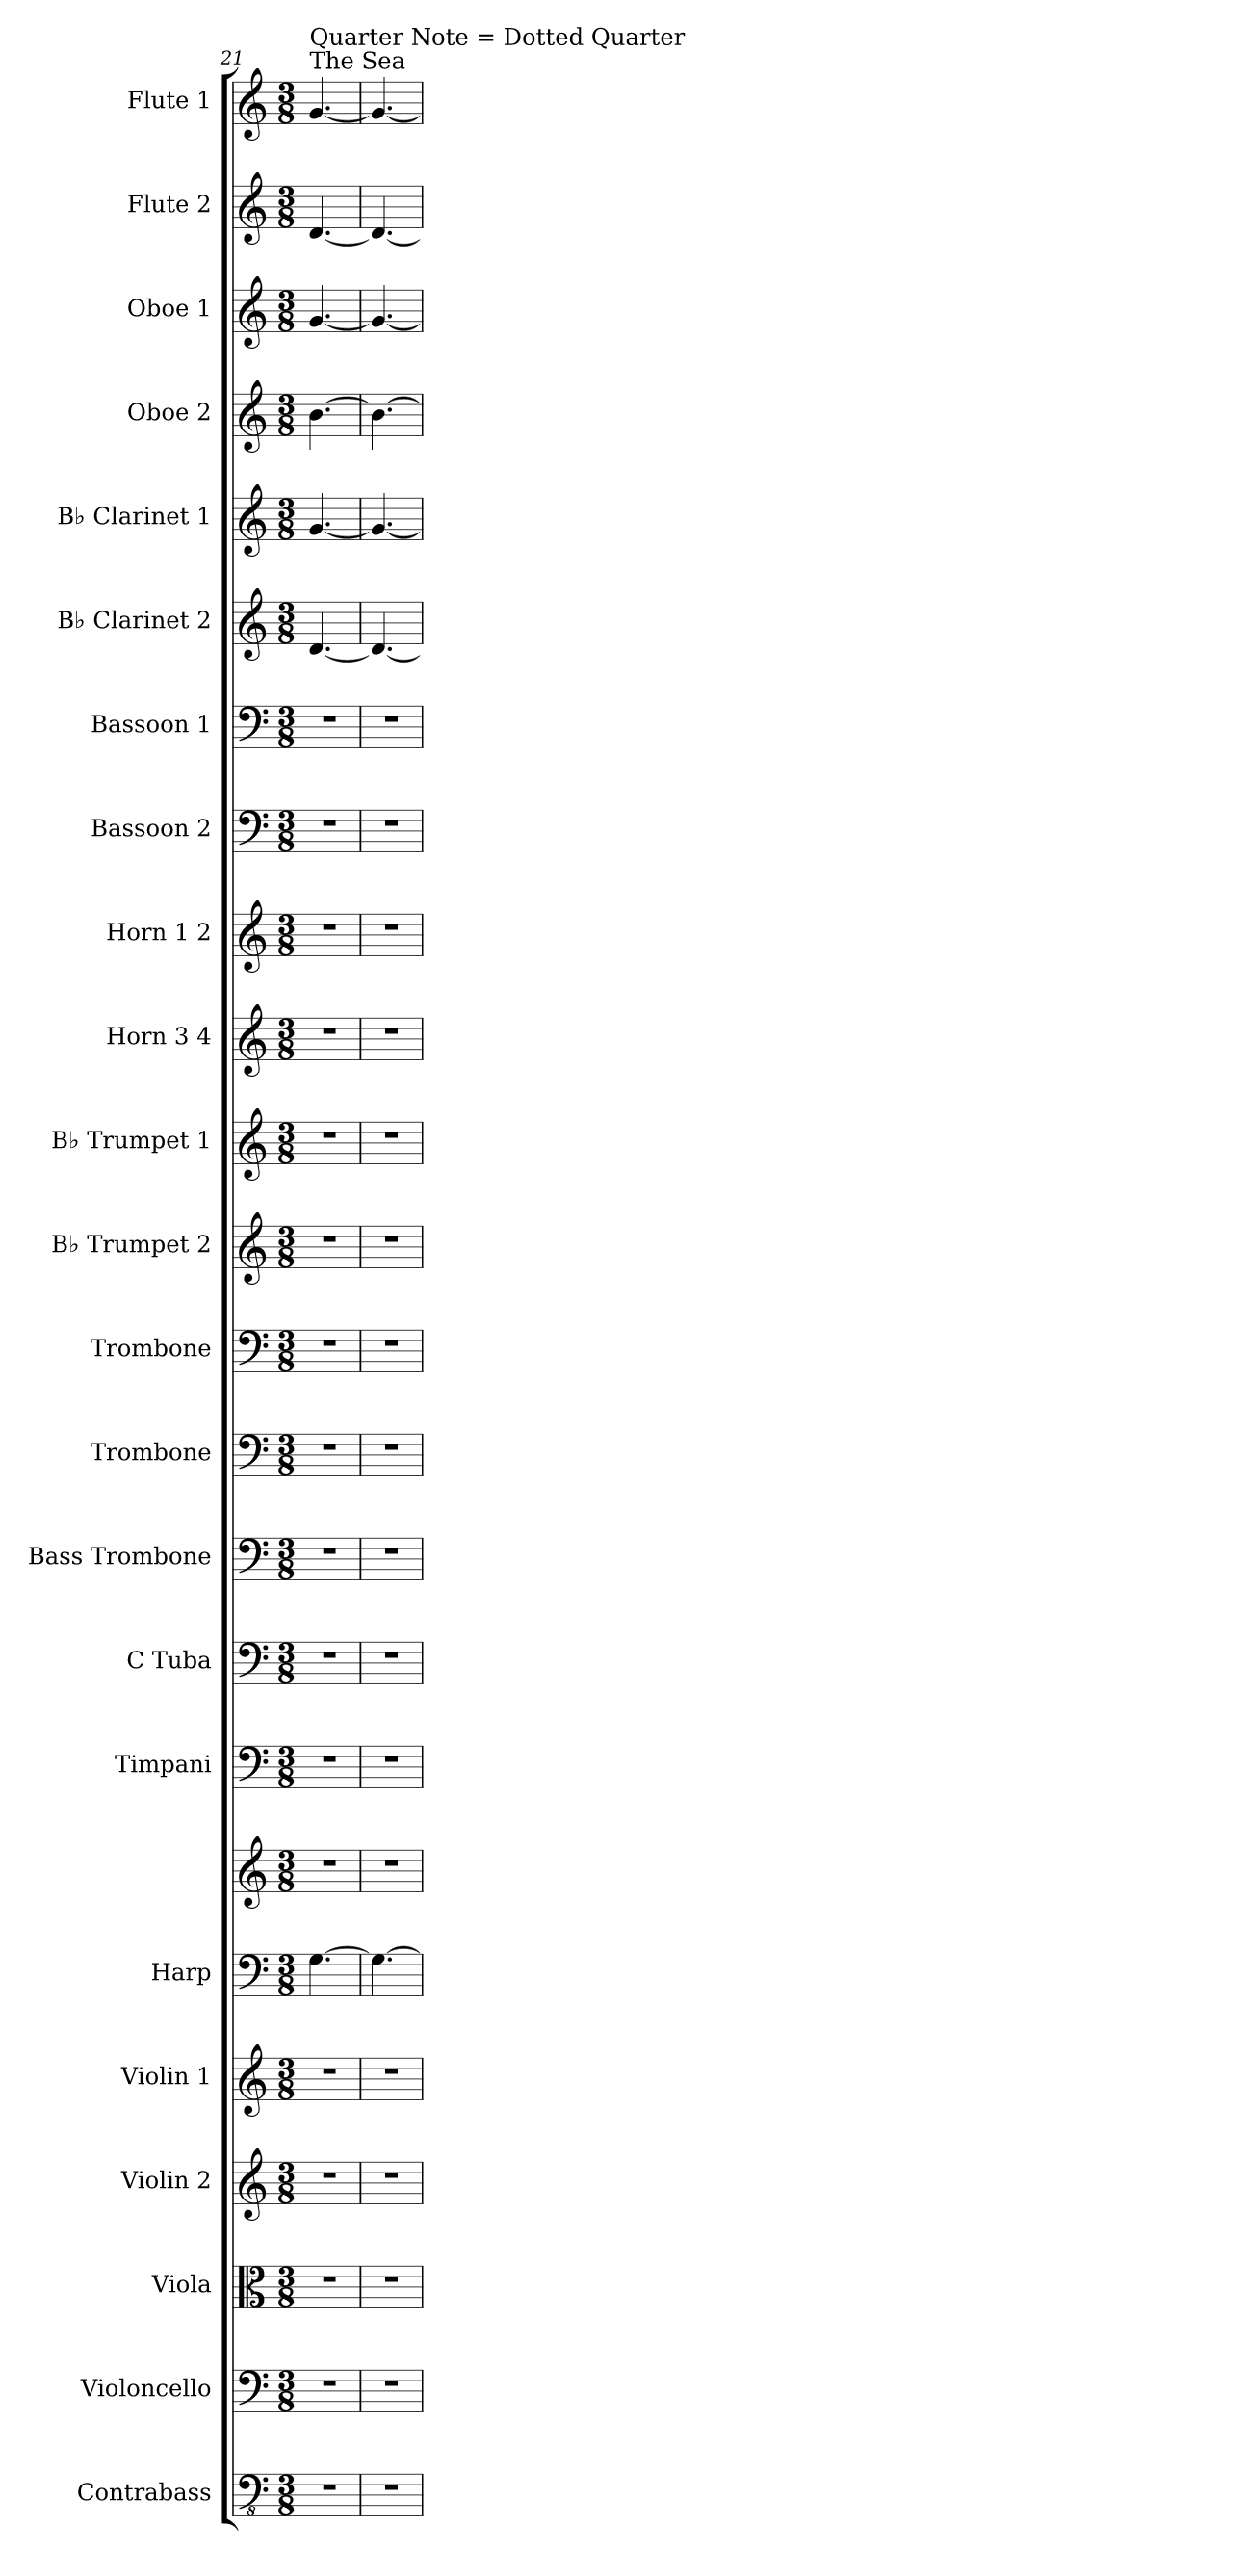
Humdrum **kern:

**kern	**kern	**kern	**kern	**kern	**kern	**kern	**kern	**kern	**kern	**kern	**kern	**kern	**kern	**kern	**kern	**kern	**kern	**kern	**kern	**kern	**kern	**kern	**kern
*part23	*part22	*part21	*part20	*part19	*part18	*part18	*part17	*part16	*part15	*part14	*part13	*part12	*part11	*part10	*part9	*part8	*part7	*part6	*part5	*part4	*part3	*part2	*part1
*staff24	*staff23	*staff22	*staff21	*staff20	*staff19	*staff18	*staff17	*staff16	*staff15	*staff14	*staff13	*staff12	*staff11	*staff10	*staff9	*staff8	*staff7	*staff6	*staff5	*staff4	*staff3	*staff2	*staff1
*I"Contrabass	*I"Violoncello	*I"Viola	*I"Violin 2	*I"Violin 1	*I"Harp	*	*I"Timpani	*I"C Tuba	*I"Bass Trombone	*I"Trombone	*I"Trombone	*I"B♭ Trumpet 2	*I"B♭ Trumpet 1	*I"Horn 3 4	*I"Horn 1 2	*I"Bassoon 2	*I"Bassoon 1	*I"B♭ Clarinet 2	*I"B♭ Clarinet 1	*I"Oboe 2	*I"Oboe 1	*I"Flute 2	*I"Flute 1
*I'Cbs.	*I'Vlc.	*I'Vla.	*I'Vln. 2	*I'Vln. 1	*I'Hrp.	*	*I'Timp.	*I'C Tu.	*I'B. Trb.	*I'Trb.	*I'Trb.	*I'B♭ Tpt. 2	*I'B♭ Tpt. 1	*I'Hn. 3 4	*I'Hn. 1 2	*I'Bsn. 2	*I'Bsn. 1	*I'B♭ Cl. 2	*I'B♭ Cl. 1	*I'Ob. 2	*I'Ob. 1	*I'Fl. 2	*I'Fl. 1
*clefFv4	*clefF4	*clefC3	*clefG2	*clefG2	*clefF4	*clefG2	*clefF4	*clefF4	*clefF4	*clefF4	*clefF4	*clefG2	*clefG2	*clefG2	*clefG2	*clefF4	*clefF4	*clefG2	*clefG2	*clefG2	*clefG2	*clefG2	*clefG2
*	*	*	*	*	*	*	*	*	*	*	*	*ITrd1c2	*ITrd1c2	*ITrd4c7	*ITrd4c7	*	*	*ITrd1c2	*ITrd1c2	*	*	*	*
*k[]	*k[]	*k[]	*k[]	*k[]	*k[]	*k[]	*k[]	*k[]	*k[]	*k[]	*k[]	*k[b-e-]	*k[b-e-]	*k[b-]	*k[b-]	*k[]	*k[]	*k[b-e-]	*k[b-e-]	*k[]	*k[]	*k[]	*k[]
*C:	*C:	*C:	*C:	*C:	*C:	*C:	*C:	*C:	*C:	*C:	*C:	*B-:	*B-:	*F:	*F:	*C:	*C:	*B-:	*B-:	*C:	*C:	*C:	*C:
*M3/8	*M3/8	*M3/8	*M3/8	*M3/8	*M3/8	*M3/8	*M3/8	*M3/8	*M3/8	*M3/8	*M3/8	*M3/8	*M3/8	*M3/8	*M3/8	*M3/8	*M3/8	*M3/8	*M3/8	*M3/8	*M3/8	*M3/8	*M3/8
=21	=21	=21	=21	=21	=21	=21	=21	=21	=21	=21	=21	=21	=21	=21	=21	=21	=21	=21	=21	=21	=21	=21	=21
!	!	!	!	!	!	!	!	!	!	!	!	!	!	!	!	!	!	!	!	!	!	!	!LO:TX:a:t=The Sea
!	!	!	!	!	!	!	!	!	!	!	!	!	!	!	!	!	!	!	!	!	!	!	!LO:TX:a:t=Quarter Note = Dotted Quarter
4.r	4.r	4.r	4.r	4.r	[4.G\	4.r	4.r	4.r	4.r	4.r	4.r	4.r	4.r	4.r	4.r	4.r	4.r	[4.c/	[4.f/	[4.b\	[4.g/	[4.d/	[4.g/
=22	=22	=22	=22	=22	=22	=22	=22	=22	=22	=22	=22	=22	=22	=22	=22	=22	=22	=22	=22	=22	=22	=22	=22
4.r	4.r	4.r	4.r	4.r	4.G\_	4.r	4.r	4.r	4.r	4.r	4.r	4.r	4.r	4.r	4.r	4.r	4.r	4.c/_	4.f/_	4.b\_	4.g/_	4.d/_	4.g/_
=	=	=	=	=	=	=	=	=	=	=	=	=	=	=	=	=	=	=	=	=	=	=	=
*-	*-	*-	*-	*-	*-	*-	*-	*-	*-	*-	*-	*-	*-	*-	*-	*-	*-	*-	*-	*-	*-	*-	*-
